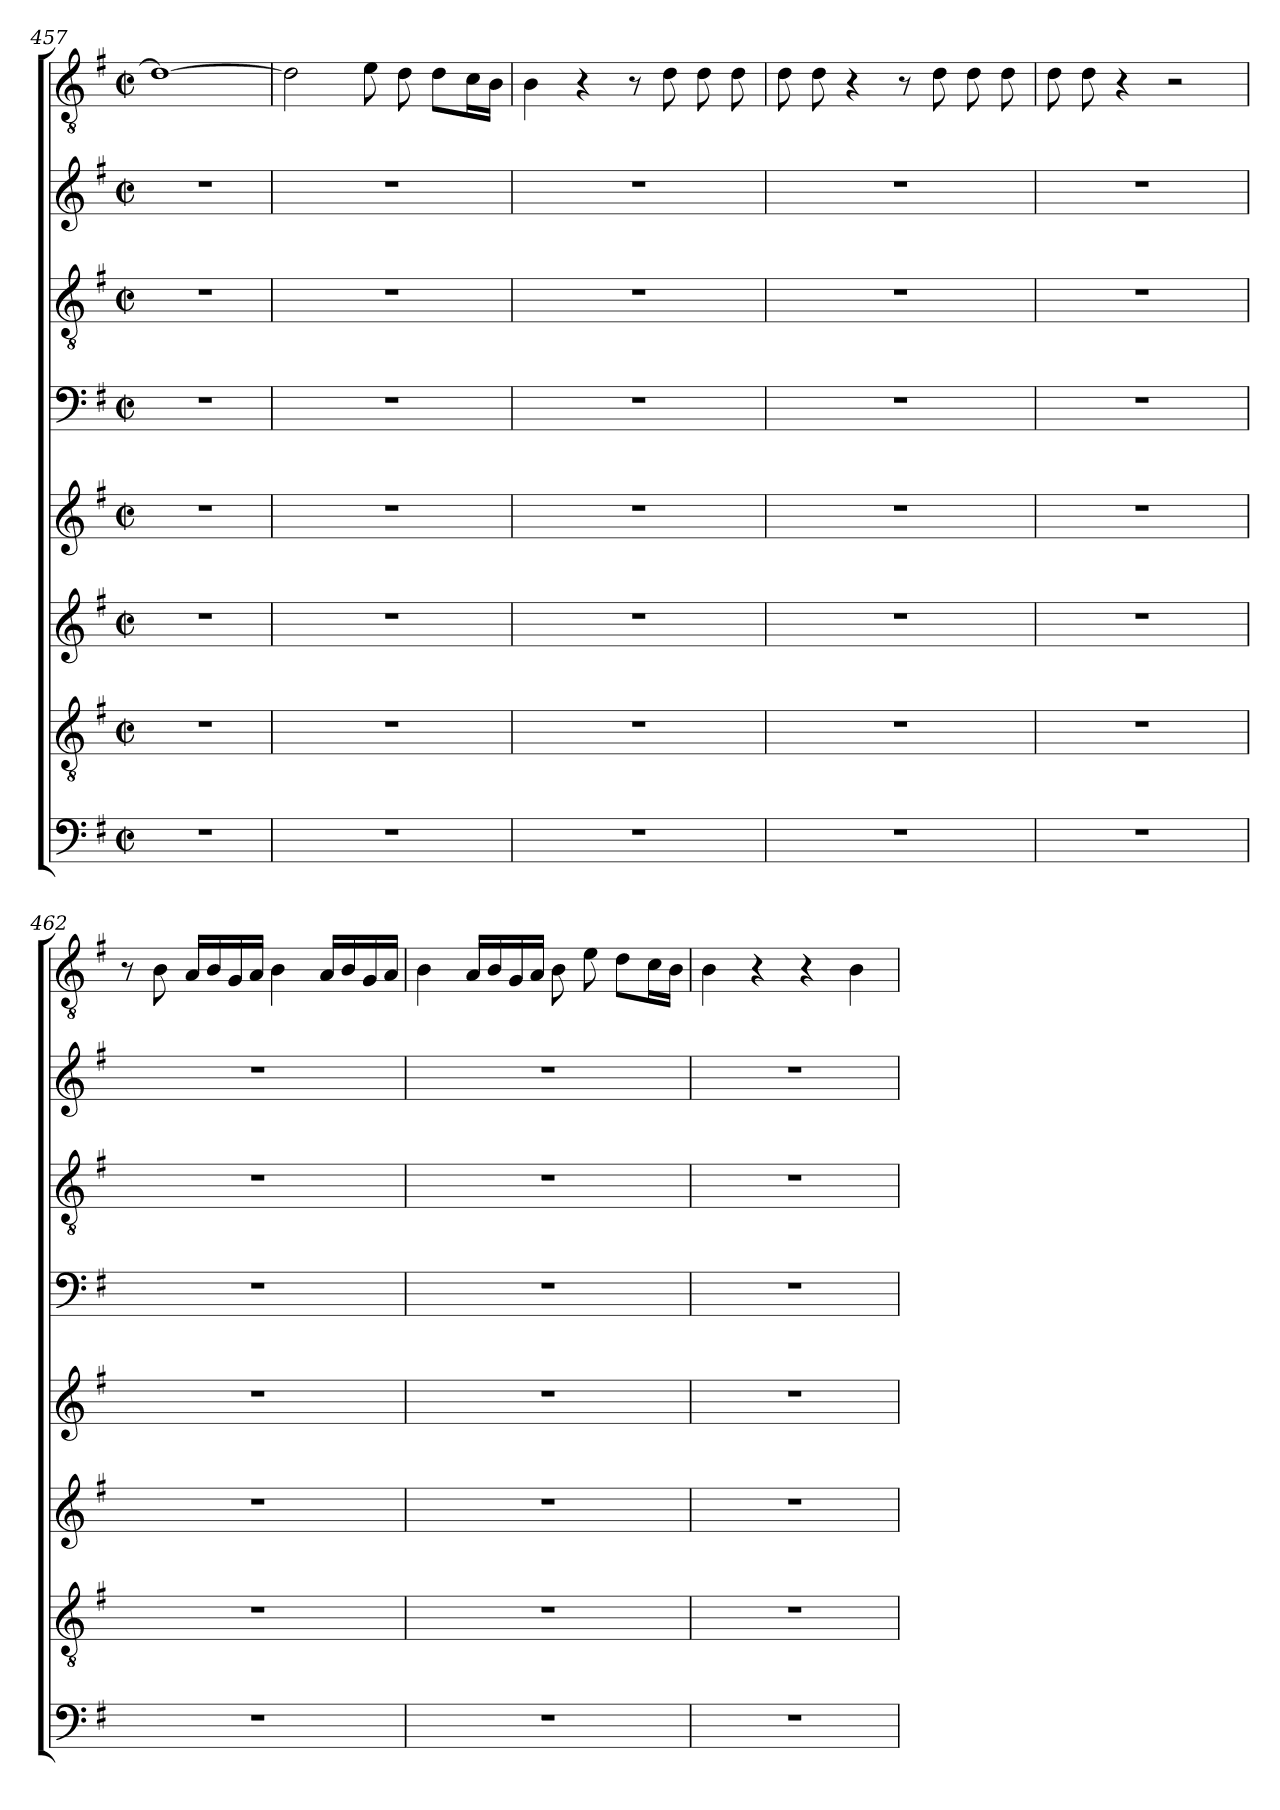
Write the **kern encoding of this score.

**kern	**kern	**kern	**kern	**kern	**kern	**kern	**kern
*part8	*part7	*part6	*part5	*part4	*part3	*part2	*part1
*staff8	*staff7	*staff6	*staff5	*staff4	*staff3	*staff2	*staff1
*clefF4	*clefGv2	*clefG2	*clefG2	*clefF4	*clefGv2	*clefG2	*clefGv2
*k[f#]	*k[f#]	*k[f#]	*k[f#]	*k[f#]	*k[f#]	*k[f#]	*k[f#]
*G:	*G:	*G:	*G:	*G:	*G:	*G:	*G:
*M2/2	*M2/2	*M2/2	*M2/2	*M2/2	*M2/2	*M2/2	*M2/2
*met(c|)	*met(c|)	*met(c|)	*met(c|)	*met(c|)	*met(c|)	*met(c|)	*met(c|)
=457	=457	=457	=457	=457	=457	=457	=457
1r	1r	1r	1r	1r	1r	1r	1d_
=458	=458	=458	=458	=458	=458	=458	=458
1r	1r	1r	1r	1r	1r	1r	2d\]
.	.	.	.	.	.	.	8e\
.	.	.	.	.	.	.	8d\
.	.	.	.	.	.	.	8d\L
.	.	.	.	.	.	.	16c\L
.	.	.	.	.	.	.	16B\JJ
=459	=459	=459	=459	=459	=459	=459	=459
1r	1r	1r	1r	1r	1r	1r	4B\
.	.	.	.	.	.	.	4r
.	.	.	.	.	.	.	8r
.	.	.	.	.	.	.	8d\
.	.	.	.	.	.	.	8d\
.	.	.	.	.	.	.	8d\
=460	=460	=460	=460	=460	=460	=460	=460
1r	1r	1r	1r	1r	1r	1r	8d\
.	.	.	.	.	.	.	8d\
.	.	.	.	.	.	.	4r
.	.	.	.	.	.	.	8r
.	.	.	.	.	.	.	8d\
.	.	.	.	.	.	.	8d\
.	.	.	.	.	.	.	8d\
!!LO:LB:g=z
=461	=461	=461	=461	=461	=461	=461	=461
1r	1r	1r	1r	1r	1r	1r	8d\
.	.	.	.	.	.	.	8d\
.	.	.	.	.	.	.	4r
.	.	.	.	.	.	.	2r
=462	=462	=462	=462	=462	=462	=462	=462
1r	1r	1r	1r	1r	1r	1r	8r
.	.	.	.	.	.	.	8B\
.	.	.	.	.	.	.	16A/LL
.	.	.	.	.	.	.	16B/
.	.	.	.	.	.	.	16G/
.	.	.	.	.	.	.	16A/JJ
.	.	.	.	.	.	.	4B\
.	.	.	.	.	.	.	16A/LL
.	.	.	.	.	.	.	16B/
.	.	.	.	.	.	.	16G/
.	.	.	.	.	.	.	16A/JJ
=463	=463	=463	=463	=463	=463	=463	=463
1r	1r	1r	1r	1r	1r	1r	4B\
.	.	.	.	.	.	.	16A/LL
.	.	.	.	.	.	.	16B/
.	.	.	.	.	.	.	16G/
.	.	.	.	.	.	.	16A/JJ
.	.	.	.	.	.	.	8B\
.	.	.	.	.	.	.	8e\
.	.	.	.	.	.	.	8d\L
.	.	.	.	.	.	.	16c\L
.	.	.	.	.	.	.	16B\JJ
=464	=464	=464	=464	=464	=464	=464	=464
1r	1r	1r	1r	1r	1r	1r	4B\
.	.	.	.	.	.	.	4r
.	.	.	.	.	.	.	4r
.	.	.	.	.	.	.	4B\
=	=	=	=	=	=	=	=
*-	*-	*-	*-	*-	*-	*-	*-
